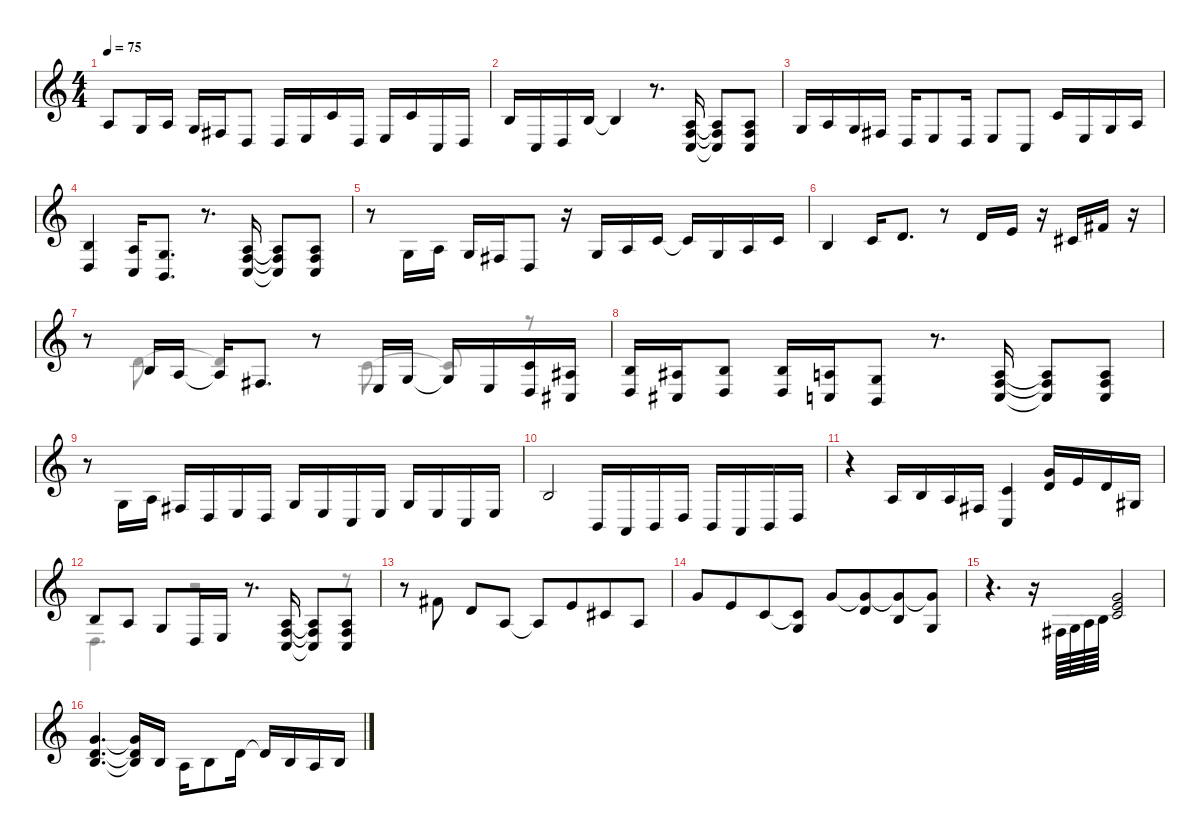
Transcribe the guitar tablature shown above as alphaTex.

\defaultSystemsLayout 4
\hideDynamics
\bracketExtendMode nobrackets
\singleTrackTrackNamePolicy hidden
\multiTrackTrackNamePolicy hidden
\otherSystemsTrackNameOrientation horizontal
\track ("John Paul Jones (Orgão)" "org.") {instrument drawbarorgan}
\staff {score}
\tuning (E4 B3 G3 D3 A2 E2 B1)
\voice
\ts (4 4)
\tempo 75
\clef g2
\ks c
2.3.8{dy f beam Up} 0.3.16{beam Up} 2.3.16{beam Up} 0.3.16{beam Up} 4.4{acc #}.16{beam Up} 0.4.8{beam Up} 0.4.16{beam Up} 2.4.16{beam Up} 1.2.16{beam Up} 0.4.16{beam Up} 2.4.16{beam Up} 1.2.16{beam Up} 3.5.16{beam Up} 0.4.16{beam Up} |
0.2.16{beam Up} 3.5.16{beam Up} 0.4.16{beam Up} 0.2.16{beam Up} 0.2{t}.4{beam Up} r.8{d beam Up} (2.3 3.4 3.5).16{beam Up} (2.3{t} 3.4{t} 3.5{t}).8{beam Up} (2.3 3.4 3.5).8{beam Up} |
0.3.16{beam Up} 2.3.16{beam Up} 0.3.16{beam Up} 4.4{acc #}.16{beam Up} 0.4.16{beam Up} 2.4.8{beam Up} 0.4.16{beam Up} 2.4.8{beam Up} 3.5.8{beam Up} 1.2.16{beam Up} 2.4.16{beam Up} 0.3.16{beam Up} 2.3.16{beam Up} |
(0.2 0.4).4{beam Up} (2.3 3.5).16{beam Up} (0.3 2.5).8{d beam Up} r.8{d beam Up} (2.3 3.4 3.5).16{beam Up} (2.3{t} 3.4{t} 3.5{t}).8{beam Up} (2.3 3.4 3.5).8{beam Up} |
r.8{beam Down} 0.3.16{beam Up} 2.3.16{beam Up} 0.3.16{beam Up} 4.4{acc #}.16{beam Up} 0.4.8{beam Up} r.16{beam Up} 0.3.16{beam Down} 2.3.16{beam Down} 1.2.16{beam Down} 1.2{t}.16{beam Up} 0.3.16{beam Up} 2.3.16{beam Up} 1.2.16{beam Up} |
0.2.4{beam Up} 1.2.16{beam Up} 3.2.8{d beam Up} r.8{beam Up} 3.2.16{beam Up} 0.1.16{beam Up} r.16{beam Up} 2.2{acc #}.16{beam Up} 2.1{acc #}.16{beam Up} r.16{beam Up} |
r.8{beam Up} 0.2.16{beam Up} 2.3.16{beam Up} 2.3{t}.16{beam Up} 4.4{acc #}.8{d beam Up} r.8{beam Up} 2.4.16{beam Up} 0.3.16{beam Up} 0.3{t}.16{beam Up} 2.4.16{beam Up} (1.2 0.4).16{beam Up} (3.3{acc #} 4.5{acc #}).16{beam Up} |
(0.2 0.4).16{beam Up} (3.3{acc #} 4.5{acc #}).16{beam Up} (0.2 0.4).8{beam Up} (0.2 0.4).16{beam Up} (2.3 3.5).16{beam Up} (0.3 2.5).8{beam Up} r.8{d beam Up} (2.3 3.4 3.5).16{beam Up} (2.3{t} 3.4{t} 3.5{t}).8{beam Up} (2.3 3.4 3.5).8{beam Up} |
r.8{beam Down} 0.3.16{beam Up} 2.3.16{beam Up} 4.4{acc #}.16{beam Up} 0.4.16{beam Up} 2.4.16{beam Up} 0.4.16{beam Up} 0.3.16{beam Up} 2.4.16{beam Up} 3.5.16{beam Up} 2.4.16{beam Up} 0.3.16{beam Up} 2.4.16{beam Up} 3.5.16{beam Up} 2.4.16{beam Up} |
0.2.2{beam Up} 2.5.16{beam Up} 0.5.16{beam Up} 2.5.16{beam Up} 0.4.16{beam Up} 2.5.16{beam Up} 0.5.16{beam Up} 2.5.16{beam Up} 0.4.16{beam Up} |
r.4{beam Down} 2.3.16{beam Up} 0.2.16{beam Up} 2.3.16{beam Up} 4.4{acc #}.16{beam Up} (1.2 3.5).4{beam Up} (3.1 3.2).16{beam Up} 0.1.16{beam Up} 3.2.16{beam Up} 1.3{acc #}.16{beam Up} |
0.2.8{beam Up} 2.3.8{beam Up} 0.3.8{beam Up} 0.4.16{beam Up} 2.4.16{beam Up} r.8{d beam Up} (2.3 3.4 3.5).16{beam Up} (2.3{t} 3.4{t} 3.5{t}).8{beam Up} (2.3 3.4 3.5).8{beam Up} |
r.8{beam Down} 2.1{acc #}.8{beam Up} 3.2.8{beam Up} 2.3.8{beam Up} 2.3{t}.8{beam Up} 0.1.8{beam Up beam merge} 2.2{acc #}.8{beam Up} 2.3.8{beam Up} |
3.1.8{beam Up} 0.1.8{beam Up beam merge} 1.2.8{beam Up} (1.2{t} 0.3).8{beam Up} 3.1.8{beam Up} (3.1{t} 3.2).8{beam Up beam merge} (3.1{t} 0.2).8{beam Up} (3.1{t} 0.3).8{beam Up} |
r.4{d beam Down} r.16{beam Down} 4.4{acc #}.64{beam Up} 0.3.64{beam Up} 2.3.64{beam Up} 0.2.64{beam Up} (0.1 1.2 12.3).2{beam Up} |
(3.1 3.2 4.3).4{d beam Up} (3.1{t} 3.2{t} 4.3{t}).16{beam Up} 0.2.16{beam Up} 2.3.16{beam Down} 0.2.8{beam Down} 3.2.16{beam Down} 3.2{t}.16{beam Up} 0.2.16{beam Up} 2.3.16{beam Up} 0.2.16{beam Up}
\voice
\clef g2
\ottava regular
\simile none
\ks c
|
|
|
|
|
|
r.8{beam Down} 3.2.8{beam Up} 3.2{t}.4{beam Up} r.8{beam Down} 1.2.8{beam Up} 1.2{t}.8{beam Up} r.8{beam Down} |
|
|
|
|
0.4.4{d beam Down} r.2{beam Down} r.8{beam Down} |
|
|
|
